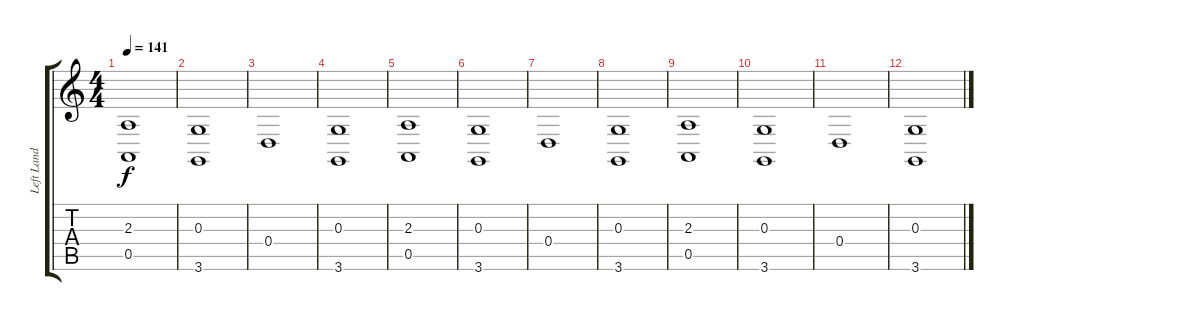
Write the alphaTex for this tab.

\track ("Left Land Keyboard" "Left Land ") {instrument stringensemble2}
\staff {score tabs}
\tuning (E4 B3 G3 D3 A2 E2) {hide}
\ts (4 4)
\tempo 141
\clef g2
\ks c
(2.3 0.5).1{dy f} |
(0.3 3.6).1 |
0.4.1 |
(0.3 3.6).1 |
(2.3 0.5).1 |
(0.3 3.6).1 |
0.4.1 |
(0.3 3.6).1 |
(2.3 0.5).1 |
(0.3 3.6).1 |
0.4.1 |
(0.3 3.6).1
